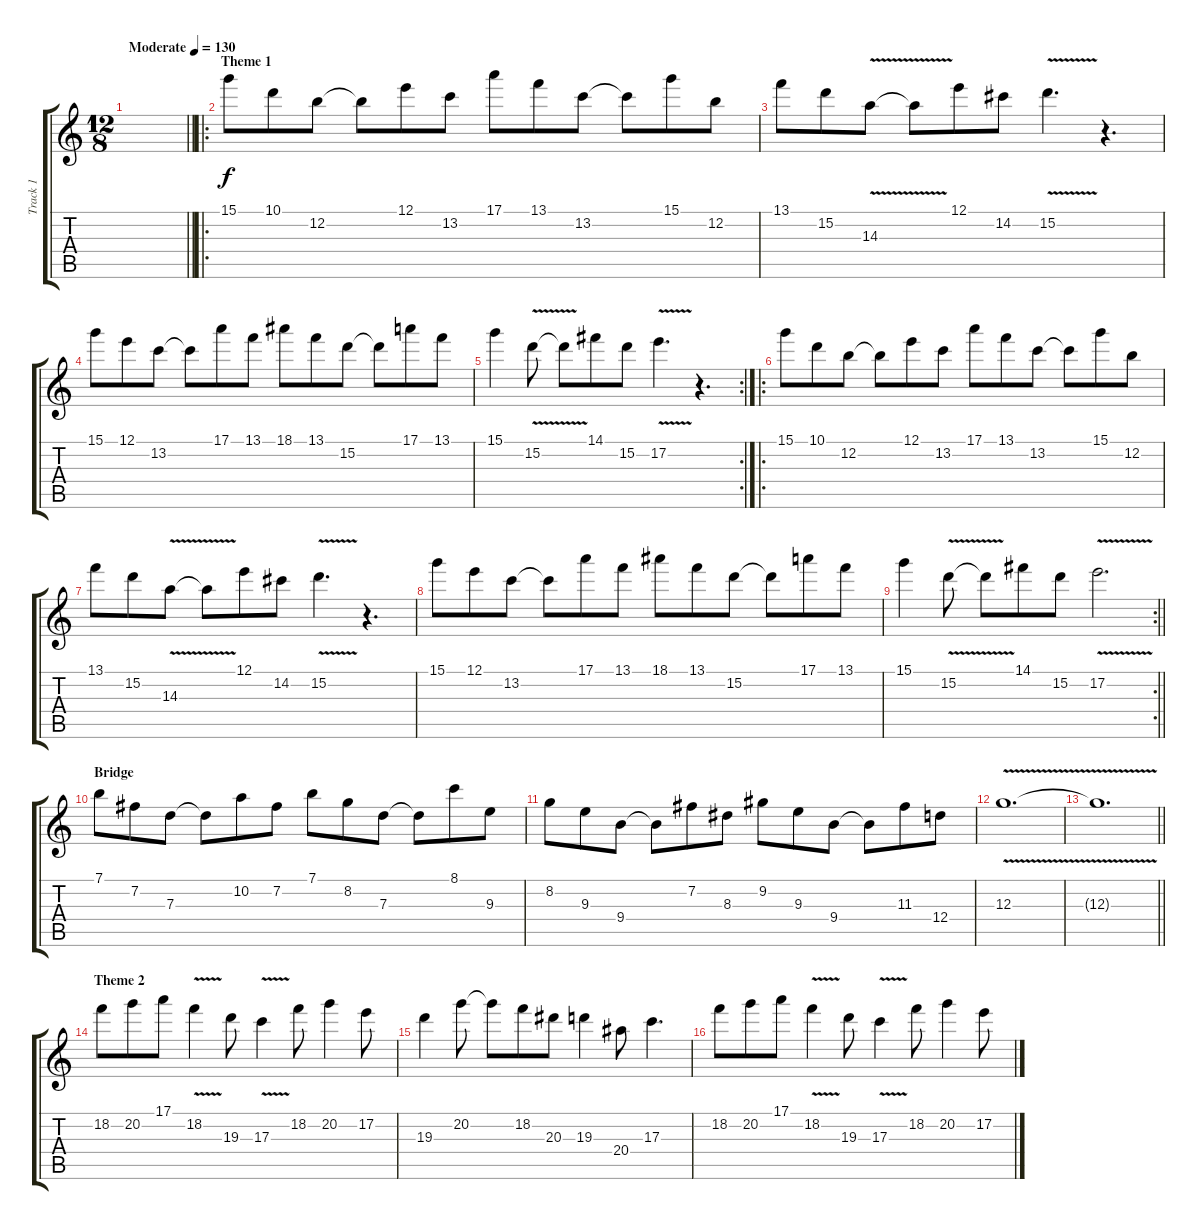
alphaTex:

\track ("Track 1" "Track 1") {instrument electricguitarclean}
\staff {score tabs}
\tuning (E4 B3 G3 D3 A2 E2) {hide}
\ts (12 8)
\tempo (130 "Moderate")
\clef g2
\barLineRight lightlight
\ks c
|
\ro
\section ("" "Theme 1")
15.1.8 10.1.8 12.2.8 12.2{t}.8 12.1.8 13.2.8 17.1.8 13.1.8 13.2.8 13.2{t}.8 15.1.8 12.2.8 |
13.1.8 15.2.8 14.3{v}.8 14.3{t}.8 12.1.8 14.2.8 15.2{v}.4{d} r.4{d} |
15.1.8 12.1.8 13.2.8 13.2{t}.8 17.1.8 13.1.8 18.1.8 13.1.8 15.2.8 15.2{t}.8 17.1.8 13.1.8 |
\rc 2
15.1.4 15.2{v}.8 15.2{t}.8 14.1.8 15.2.8 17.2{v}.4{d} r.4{d} |
\ro
15.1.8 10.1.8 12.2.8 12.2{t}.8 12.1.8 13.2.8 17.1.8 13.1.8 13.2.8 13.2{t}.8 15.1.8 12.2.8 |
13.1.8 15.2.8 14.3{v}.8 14.3{t}.8 12.1.8 14.2.8 15.2{v}.4{d} r.4{d} |
15.1.8 12.1.8 13.2.8 13.2{t}.8 17.1.8 13.1.8 18.1.8 13.1.8 15.2.8 15.2{t}.8 17.1.8 13.1.8 |
\rc 2
\barLineRight lightlight
15.1.4 15.2{v}.8 15.2{t}.8 14.1.8 15.2.8 17.2{v}.2{d} |
\section ("" "Bridge")
7.1.8 7.2.8 7.3.8 7.3{t}.8 10.2.8 7.2.8 7.1.8 8.2.8 7.3.8 7.3{t}.8 8.1.8 9.3.8 |
8.2.8 9.3.8 9.4.8 9.4{t}.8 7.2.8 8.3.8 9.2.8 9.3.8 9.4.8 9.4{t}.8 11.3.8 12.4.8 |
12.3{v}.1{d} |
\barLineRight lightlight
12.3{t}.1{d} |
\section ("" "Theme 2")
18.2.8 20.2.8 17.1.8 18.2{v}.4 19.3.8 17.3{v}.4 18.2.8 20.2.4 17.2.8 |
19.3.4 20.2.8 20.2{t}.8 18.2.8 20.3.8 19.3.4 20.4.8 17.3.4{d} |
18.2.8 20.2.8 17.1.8 18.2{v}.4 19.3.8 17.3{v}.4 18.2.8 20.2.4 17.2.8
